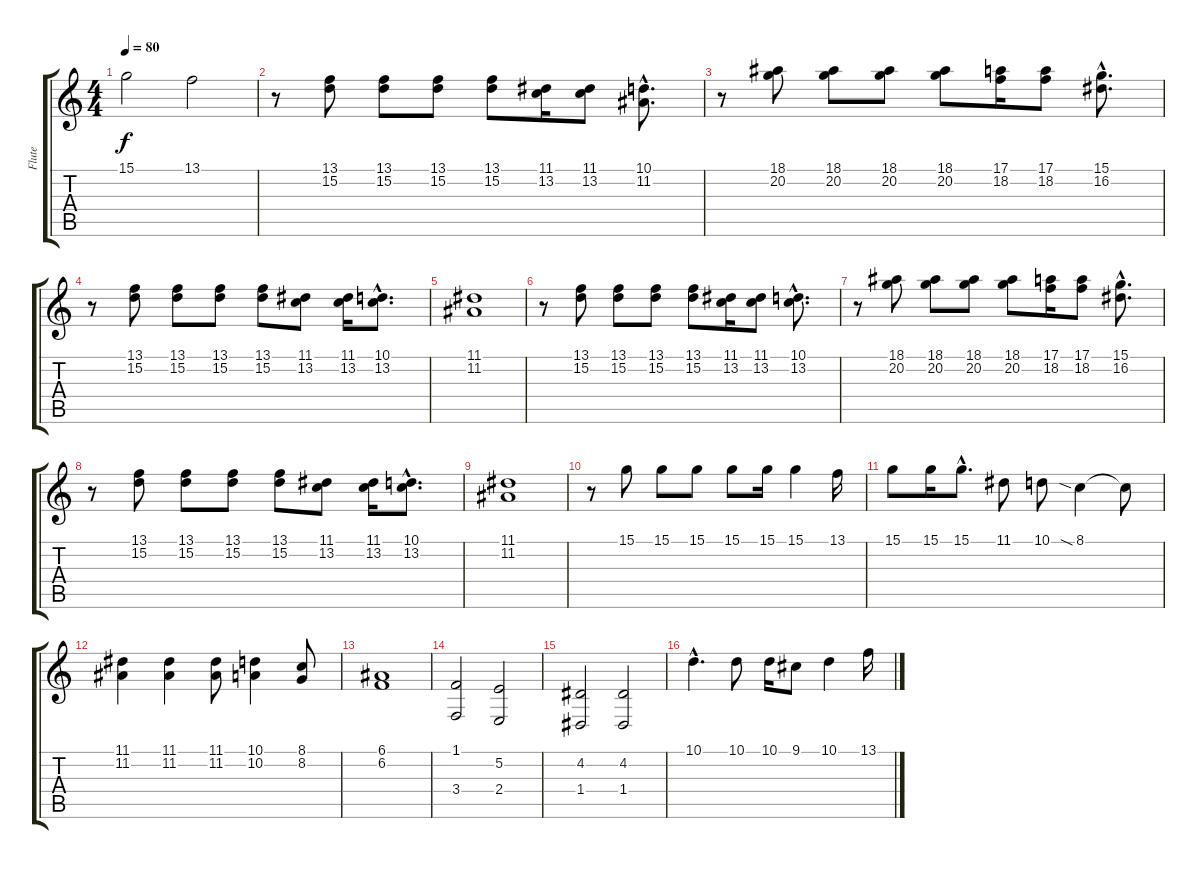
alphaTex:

\track ("Flute" "Flute") {instrument flute}
\staff {score tabs}
\tuning (E4 B3 G3 D3 A2 E2) {hide}
\ts (4 4)
\tempo 80
\clef g2
\ks c
15.1.2{dy f} 13.1.2 |
r.8 (13.1 15.2).8 (13.1 15.2).8 (13.1 15.2).8 (13.1 15.2).8 (11.1 13.2).16 (11.1 13.2).8 (10.1{hac} 11.2{hac}).8{d} |
r.8 (18.1 20.2).8 (18.1 20.2).8 (18.1 20.2).8 (18.1 20.2).8 (17.1 18.2).16 (17.1 18.2).8 (15.1{hac} 16.2{hac}).8{d} |
r.8 (13.1 15.2).8 (13.1 15.2).8 (13.1 15.2).8 (13.1 15.2).8 (11.1 13.2).8 (11.1 13.2).16 (10.1{hac} 13.2{hac}).8{d} |
(11.1 11.2).1 |
r.8 (13.1 15.2).8 (13.1 15.2).8 (13.1 15.2).8 (13.1 15.2).8 (11.1 13.2).16 (11.1 13.2).8 (10.1{hac} 13.2{hac}).8{d} |
r.8 (18.1 20.2).8 (18.1 20.2).8 (18.1 20.2).8 (18.1 20.2).8 (17.1 18.2).16 (17.1 18.2).8 (15.1{hac} 16.2{hac}).8{d} |
r.8 (13.1 15.2).8 (13.1 15.2).8 (13.1 15.2).8 (13.1 15.2).8 (11.1 13.2).8 (11.1 13.2).16 (10.1{hac} 13.2{hac}).8{d} |
(11.1 11.2).1 |
r.8 15.1.8 15.1.8 15.1.8 15.1.8 15.1.16 15.1.4 13.1.16 |
15.1.8 15.1.16 15.1{hac}.8{d} 11.1.8 10.1.8 8.1{sia}.4 8.1{t}.8 |
(11.1 11.2).4 (11.1 11.2).4 (11.1 11.2).8 (10.1 10.2).4 (8.1 8.2).8 |
(6.1 6.2).1 |
(1.1 3.4).2 (5.2 2.4).2 |
(4.2 1.4).2 (4.2 1.4).2 |
10.1{hac}.4{d} 10.1.8 10.1.16 9.1.8 10.1.4 13.1.16
